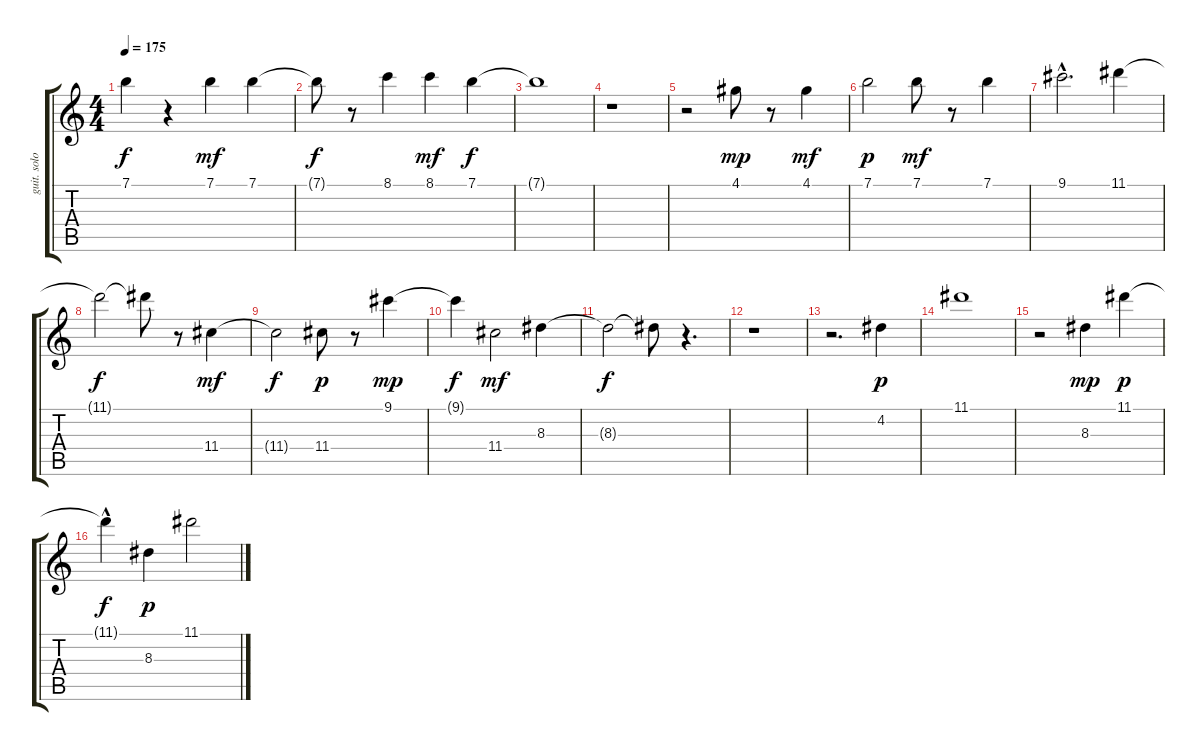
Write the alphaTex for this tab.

\track ("guit. solo" "guit. solo") {instrument electricguitarjazz}
\staff {score tabs}
\tuning (E4 B3 G3 D3 A2 E2) {hide}
\ts (4 4)
\tempo 175
\clef g2
\ks c
7.1{t}.4{dy f} r.4 7.1.4{dy mf} 7.1.4 |
7.1{t}.8{dy f} r.8 8.1.4 8.1.4{dy mf} 7.1.4{dy f} |
7.1{t}.1 |
r.1 |
r.2 4.1.8{dy mp} r.8 4.1.4{dy mf} |
7.1.2{dy p} 7.1.8{dy mf} r.8 7.1.4 |
9.1{hac}.2{d} 11.1.4 |
11.1{t}.2{dy f} 11.1{t}.8 r.8 11.4.4{dy mf} |
11.4{t}.2{dy f} 11.4.8{dy p} r.8 9.1.4{dy mp} |
9.1{t}.4{dy f} 11.4.2{dy mf} 8.3.4 |
8.3{t}.2{dy f} 8.3{t}.8 r.4{d} |
r.1 |
r.2{d} 4.2.4{dy p} |
11.1.1 |
r.2 8.3.4{dy mp} 11.1.4{dy p} |
11.1{hac t}.4{dy f} 8.3.4{dy p} 11.1.2
